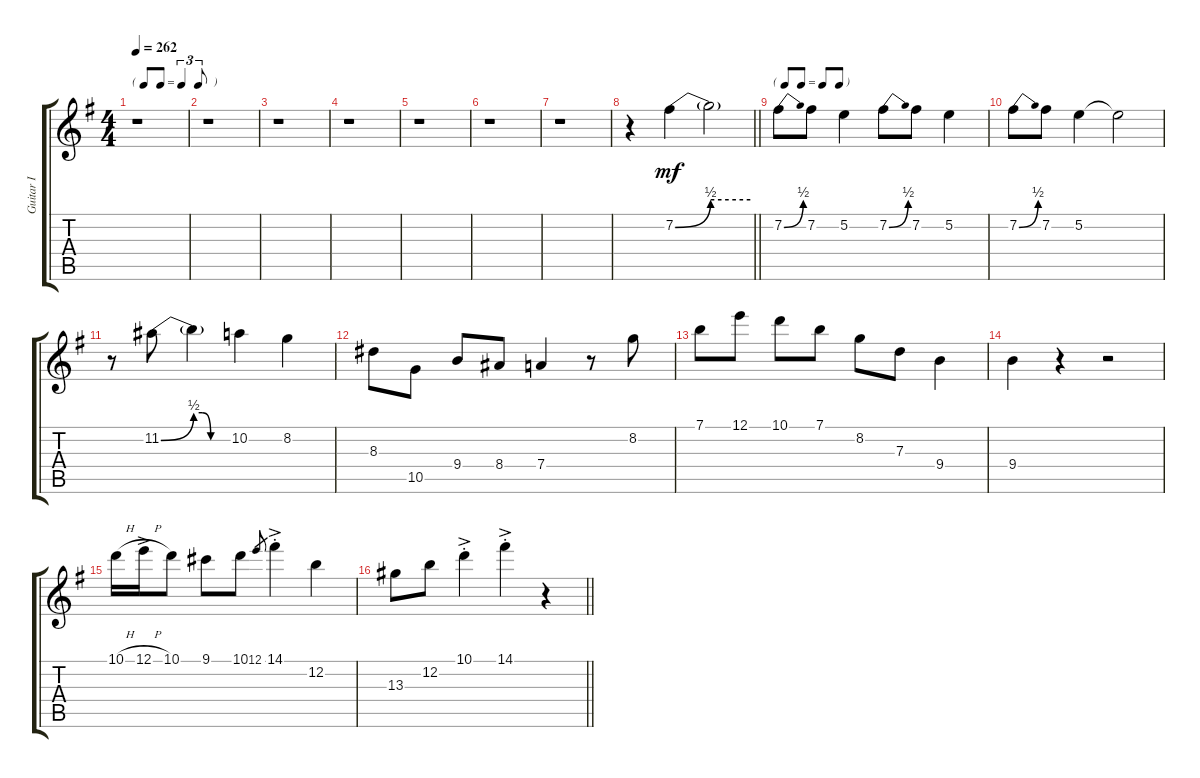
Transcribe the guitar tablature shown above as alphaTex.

\track ("Guitar I" "Guitar I") {instrument acousticguitarsteel}
\staff {score tabs}
\tuning (E4 B3 G3 D3 A2 E2) {hide}
\ts (4 4)
\tf triplet8th
\section ("" "")
\tempo 262
\clef g2
\ks g
r.1{dy mf} |
r.1 |
r.1 |
r.1 |
r.1 |
r.1 |
r.1 |
\barLineRight lightlight
r.4 7.2{be (bend 0 0 60 2)}.4 7.2{be (hold 0 2 60 2) t}.2 |
\tf none
\section ("" "")
7.2{be (bend 0 0 60 2)}.8 7.2.8 5.2.4 7.2{be (bend 0 0 60 2)}.8 7.2.8 5.2.4 |
7.2{be (bend 0 0 60 2)}.8 7.2.8 5.2.4 5.2{t}.2 |
r.8 11.2{be (bend 0 0 60 2)}.8 11.2{be (custom 0 2 15 2 30 0 60 0) t}.4 10.2.4 8.2.4 |
8.3.8 10.5.8 9.4.8 8.4.8 7.4.4 r.8 8.2.8 |
7.1.8 12.1.8 10.1.8 7.1.8 8.2.8 7.3.8 9.4.4 |
9.4.4 r.4 r.2 |
10.1{h}.16 12.1{h ac}.16 10.1.8 9.1.8 10.1.8 12.1.8{gr} 14.1{ac st}.4 12.2.4 |
\barLineRight lightlight
13.3.8 12.2.8 10.1{ac st}.4 14.1{ac st}.4 r.4
